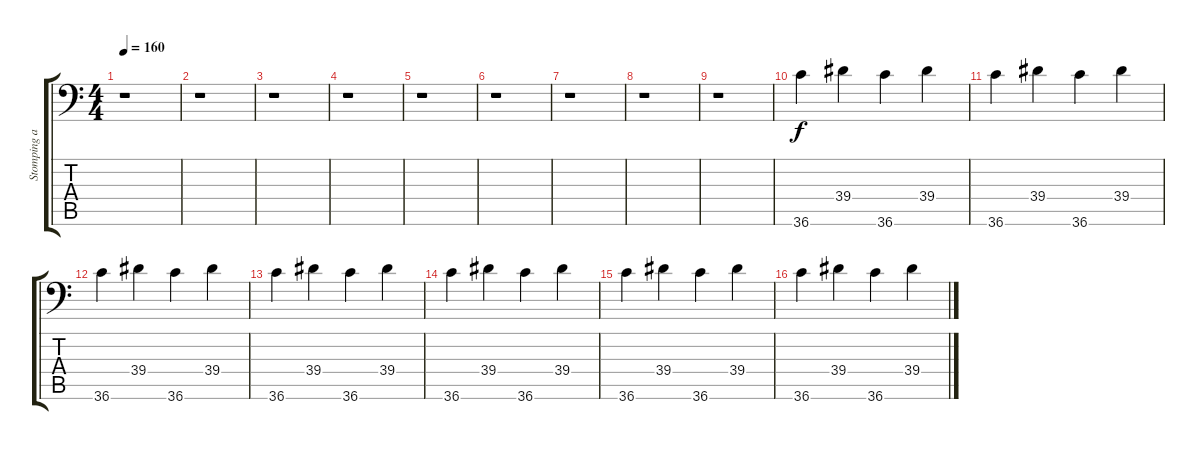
\track ("Stomping and Clapping" "Stomping a") {instrument acousticgrandpiano}
\staff {score tabs}
\tuning (C-1 C-1 C-1 C-1 C-1 C-1) {hide}
\ts (4 4)
\tempo 160
\clef f4
\ks c
r.1{dy f} |
r.1 |
r.1 |
r.1 |
r.1 |
r.1 |
r.1 |
r.1 |
r.1 |
36.6.4 39.4.4 36.6.4 39.4.4 |
36.6.4 39.4.4 36.6.4 39.4.4 |
36.6.4 39.4.4 36.6.4 39.4.4 |
36.6.4 39.4.4 36.6.4 39.4.4 |
36.6.4 39.4.4 36.6.4 39.4.4 |
36.6.4 39.4.4 36.6.4 39.4.4 |
36.6.4 39.4.4 36.6.4 39.4.4
